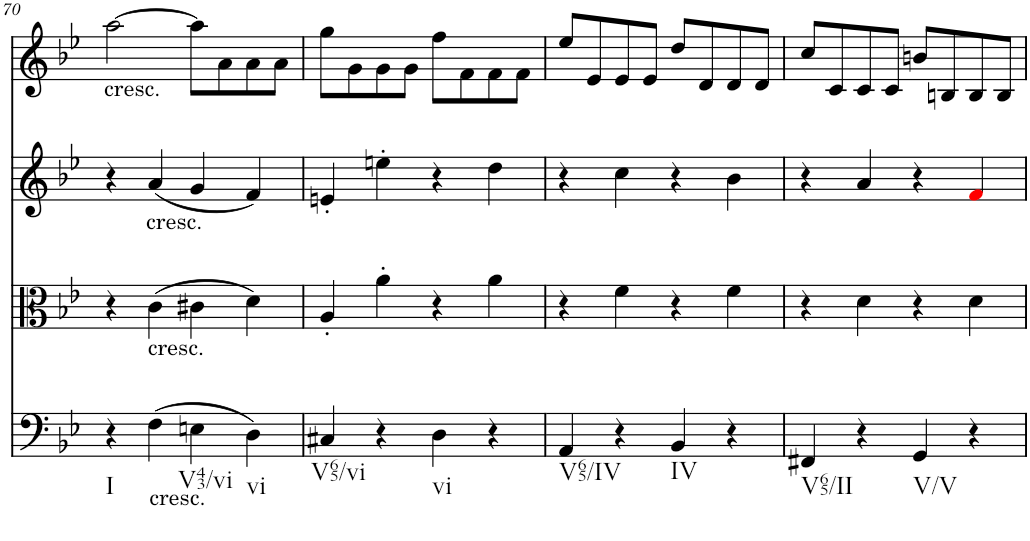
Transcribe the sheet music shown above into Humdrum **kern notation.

**kern	**kern	**kern	**kern
*part4	*part3	*part2	*part1
*staff4	*staff3	*staff2	*staff1
*I"Violoncello	*I"Viola	*I"Violin II	*I"Violin I
*I'Vc	*I'Vla	*I'Vln	*I'Vln
!!LO:PB:g=z
*clefF4	*clefC3	*clefG2	*clefG2
*k[b-e-]	*k[b-e-]	*k[b-e-]	*k[b-e-]
*B-:	*B-:	*B-:	*B-:
*M2/2	*M2/2	*M2/2	*M2/2
=70	=70	=70	=70
!	!	!	!LO:TX:b:t=cresc.
!LO:TX:b:t=I	!	!	!
4r	4r	4r	[2aa\
!	!	!LO:TX:b:t=cresc.	!
!	!LO:TX:b:t=cresc.	!	!
!LO:TX:b:t=cresc.	!	!	!
(4F\	(4c\	(4a/	.
!LO:TX:b:t=V43/vi	!	!	!
4En\	4c#X\	4g/	8aa\L]
.	.	.	8a\
!LO:TX:b:t=vi	!	!	!
4D\)	4d\)	4f/)	8a\
.	.	.	8a\J
=71	=71	=71	=71
!LO:TX:b:t=V65/vi	!	!	!
4C#X/	4A'/	4en'/	8gg\L
.	.	.	8g\
4r	4a'\	4een'\	8g\
.	.	.	8g\J
!LO:TX:b:t=vi	!	!	!
4D\	4r	4r	8ff\L
.	.	.	8f\
4r	4a\	4dd\	8f\
.	.	.	8f\J
=72	=72	=72	=72
!LO:TX:b:t=V65/IV	!	!	!
4AA/	4r	4r	8ee-/L
.	.	.	8e-/
4r	4f\	4cc\	8e-/
.	.	.	8e-/J
!LO:TX:b:t=IV	!	!	!
4BB-/	4r	4r	8dd/L
.	.	.	8d/
4r	4f\	4b-\	8d/
.	.	.	8d/J
=73	=73	=73	=73
!LO:TX:b:t=V65/II	!	!	!
4FF#X/	4r	4r	8cc/L
.	.	.	8c/
4r	4d\	4a/	8c/
.	.	.	8c/J
!LO:TX:b:t=V/V	!	!	!
4GG/	4r	4r	8bn/L
.	.	.	8Bn/
4r	4d\	4fi/	8B/
.	.	.	8B/J
=	=	=	=
*-	*-	*-	*-
